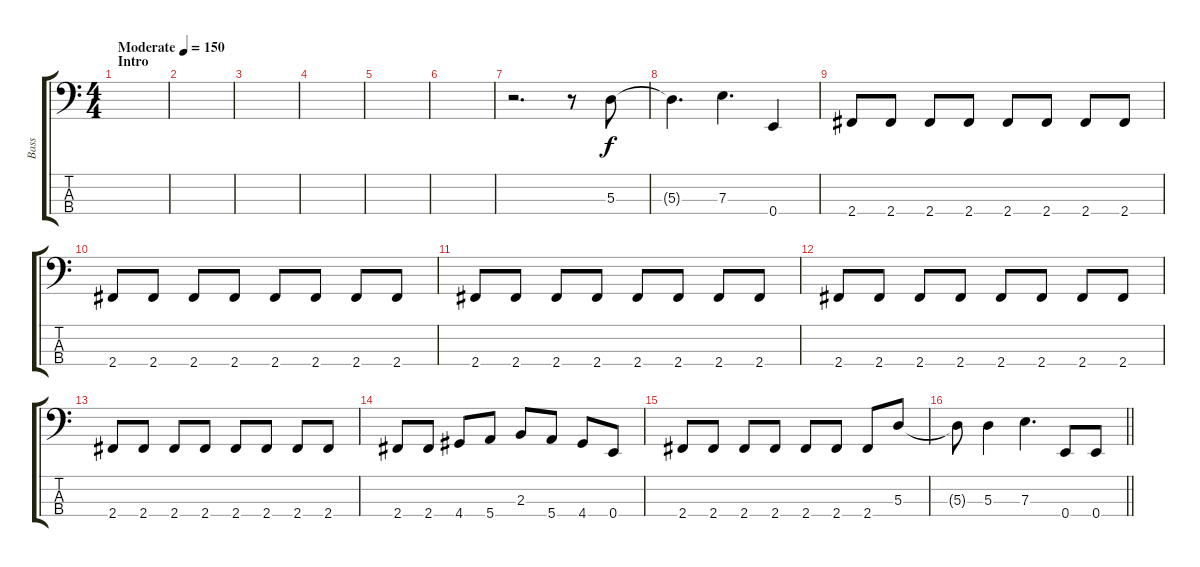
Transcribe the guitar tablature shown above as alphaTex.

\track ("Bass" "Bass") {instrument electricbassfinger}
\staff {score tabs}
\tuning (G2 D2 A1 E1) {hide}
\ts (4 4)
\section ("" "Intro")
\tempo (150 "Moderate")
\clef f4
\ks c
|
|
|
|
|
|
r.2{d} r.8 5.3.8 |
5.3{t}.4{d} 7.3.4{d} 0.4.4 |
2.4.8 2.4.8 2.4.8 2.4.8 2.4.8 2.4.8 2.4.8 2.4.8 |
2.4.8 2.4.8 2.4.8 2.4.8 2.4.8 2.4.8 2.4.8 2.4.8 |
2.4.8 2.4.8 2.4.8 2.4.8 2.4.8 2.4.8 2.4.8 2.4.8 |
2.4.8 2.4.8 2.4.8 2.4.8 2.4.8 2.4.8 2.4.8 2.4.8 |
2.4.8 2.4.8 2.4.8 2.4.8 2.4.8 2.4.8 2.4.8 2.4.8 |
2.4.8 2.4.8 4.4.8 5.4.8 2.3.8 5.4.8 4.4.8 0.4.8 |
2.4.8 2.4.8 2.4.8 2.4.8 2.4.8 2.4.8 2.4.8 5.3.8 |
\barLineRight lightlight
5.3{t}.8 5.3.4 7.3.4{d} 0.4.8 0.4.8
